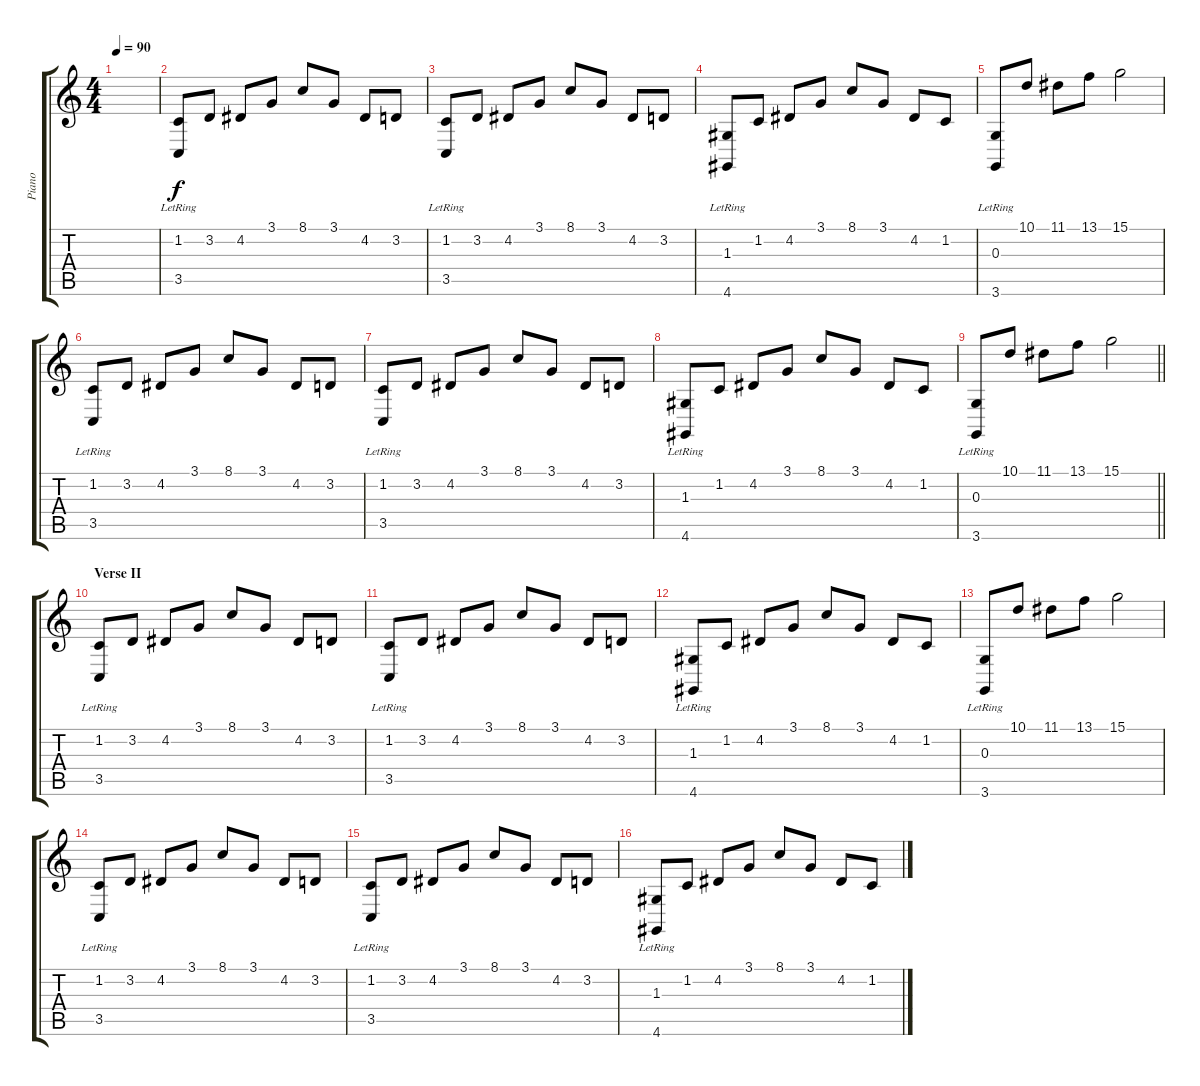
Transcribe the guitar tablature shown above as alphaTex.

\track ("Piano" "Piano") {instrument acousticgrandpiano}
\staff {score tabs}
\tuning (E4 B3 G3 D3 A2 E2) {hide}
\ts (4 4)
\tempo 90
\clef g2
\ks c
|
(1.2 3.5{lr}).8 3.2.8 4.2.8 3.1.8 8.1.8 3.1.8 4.2.8 3.2.8 |
(1.2 3.5{lr}).8 3.2.8 4.2.8 3.1.8 8.1.8 3.1.8 4.2.8 3.2.8 |
(1.3 4.6{lr}).8 1.2.8 4.2.8 3.1.8 8.1.8 3.1.8 4.2.8 1.2.8 |
(0.3 3.6{lr}).8 10.1.8 11.1.8 13.1.8 15.1.2 |
(1.2 3.5{lr}).8 3.2.8 4.2.8 3.1.8 8.1.8 3.1.8 4.2.8 3.2.8 |
(1.2 3.5{lr}).8 3.2.8 4.2.8 3.1.8 8.1.8 3.1.8 4.2.8 3.2.8 |
(1.3 4.6{lr}).8 1.2.8 4.2.8 3.1.8 8.1.8 3.1.8 4.2.8 1.2.8 |
\barLineRight lightlight
(0.3 3.6{lr}).8 10.1.8 11.1.8 13.1.8 15.1.2 |
\section ("" "Verse II")
(1.2 3.5{lr}).8 3.2.8 4.2.8 3.1.8 8.1.8 3.1.8 4.2.8 3.2.8 |
(1.2 3.5{lr}).8 3.2.8 4.2.8 3.1.8 8.1.8 3.1.8 4.2.8 3.2.8 |
(1.3 4.6{lr}).8 1.2.8 4.2.8 3.1.8 8.1.8 3.1.8 4.2.8 1.2.8 |
(0.3 3.6{lr}).8 10.1.8 11.1.8 13.1.8 15.1.2 |
(1.2 3.5{lr}).8 3.2.8 4.2.8 3.1.8 8.1.8 3.1.8 4.2.8 3.2.8 |
(1.2 3.5{lr}).8 3.2.8 4.2.8 3.1.8 8.1.8 3.1.8 4.2.8 3.2.8 |
(1.3 4.6{lr}).8 1.2.8 4.2.8 3.1.8 8.1.8 3.1.8 4.2.8 1.2.8
